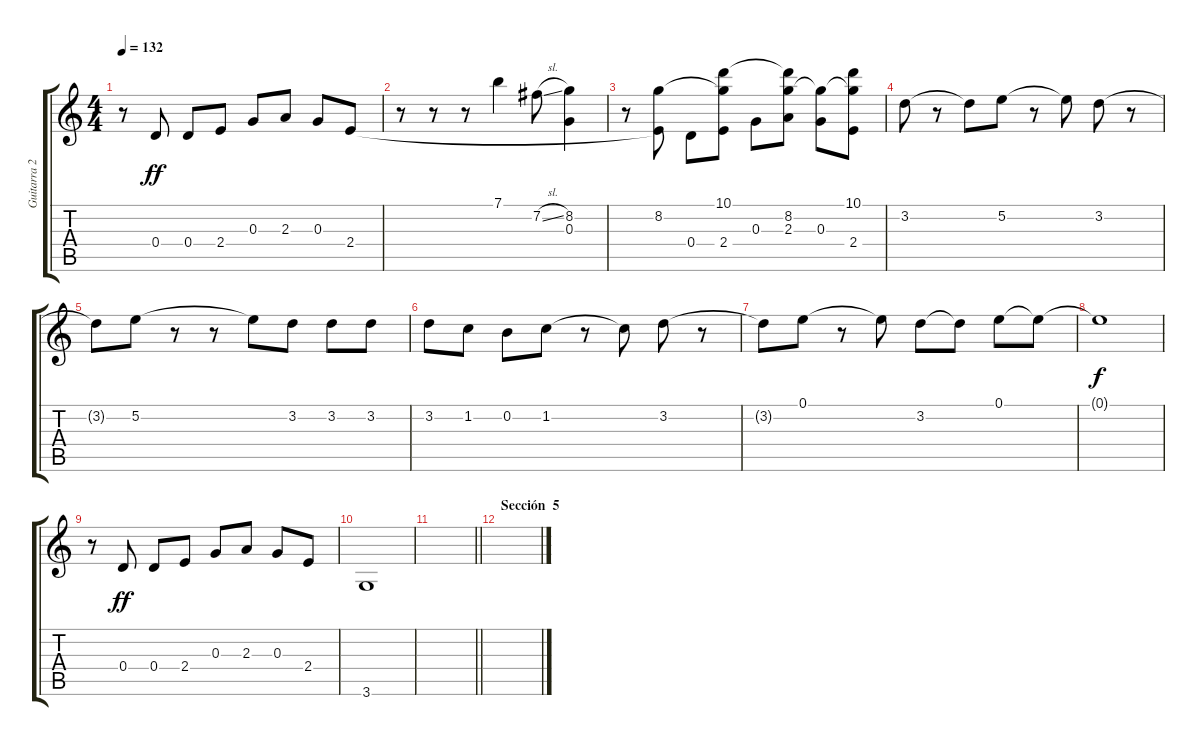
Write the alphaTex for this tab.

\track ("Guitarra 2" "Guitarra 2") {instrument electricguitarjazz}
\staff {score tabs}
\tuning (E4 B3 G3 D3 A2 E2) {hide}
\ts (4 4)
\tempo 132
\clef g2
\ks c
r.8{dy f} 0.4.8{dy ff} 0.4.8 2.4.8 0.3.8 2.3.8 0.3.8 2.4.8 |
r.8 r.8 r.8 7.1.4 7.2{sl}.8 (8.2 0.3).4 |
r.8 (8.2 2.4{t}).8 0.4.8 (10.1 8.2{t} 2.4).8 0.3.8 (10.1{t} 8.2 2.3).8 (8.2{t} 0.3).8 (10.1 8.2{t} 2.4).8 |
3.2.8 r.8 3.2{t}.8 5.2.8 r.8 5.2{t}.8 3.2.8 r.8 |
3.2{t}.8 5.2.8 r.8 r.8 5.2{t}.8 3.2.8 3.2.8 3.2.8 |
3.2.8 1.2.8 0.2.8 1.2.8 r.8 1.2{t}.8 3.2.8 r.8 |
3.2{t}.8 0.1.8 r.8 0.1{t}.8 3.2.8 3.2{t}.8 0.1.8 0.1{t}.8 |
0.1{t}.1{dy f} |
r.8 0.4.8{dy ff} 0.4.8 2.4.8 0.3.8 2.3.8 0.3.8 2.4.8 |
3.6.1 |
\barLineRight lightlight
|
\section ("" "Sección  5")
